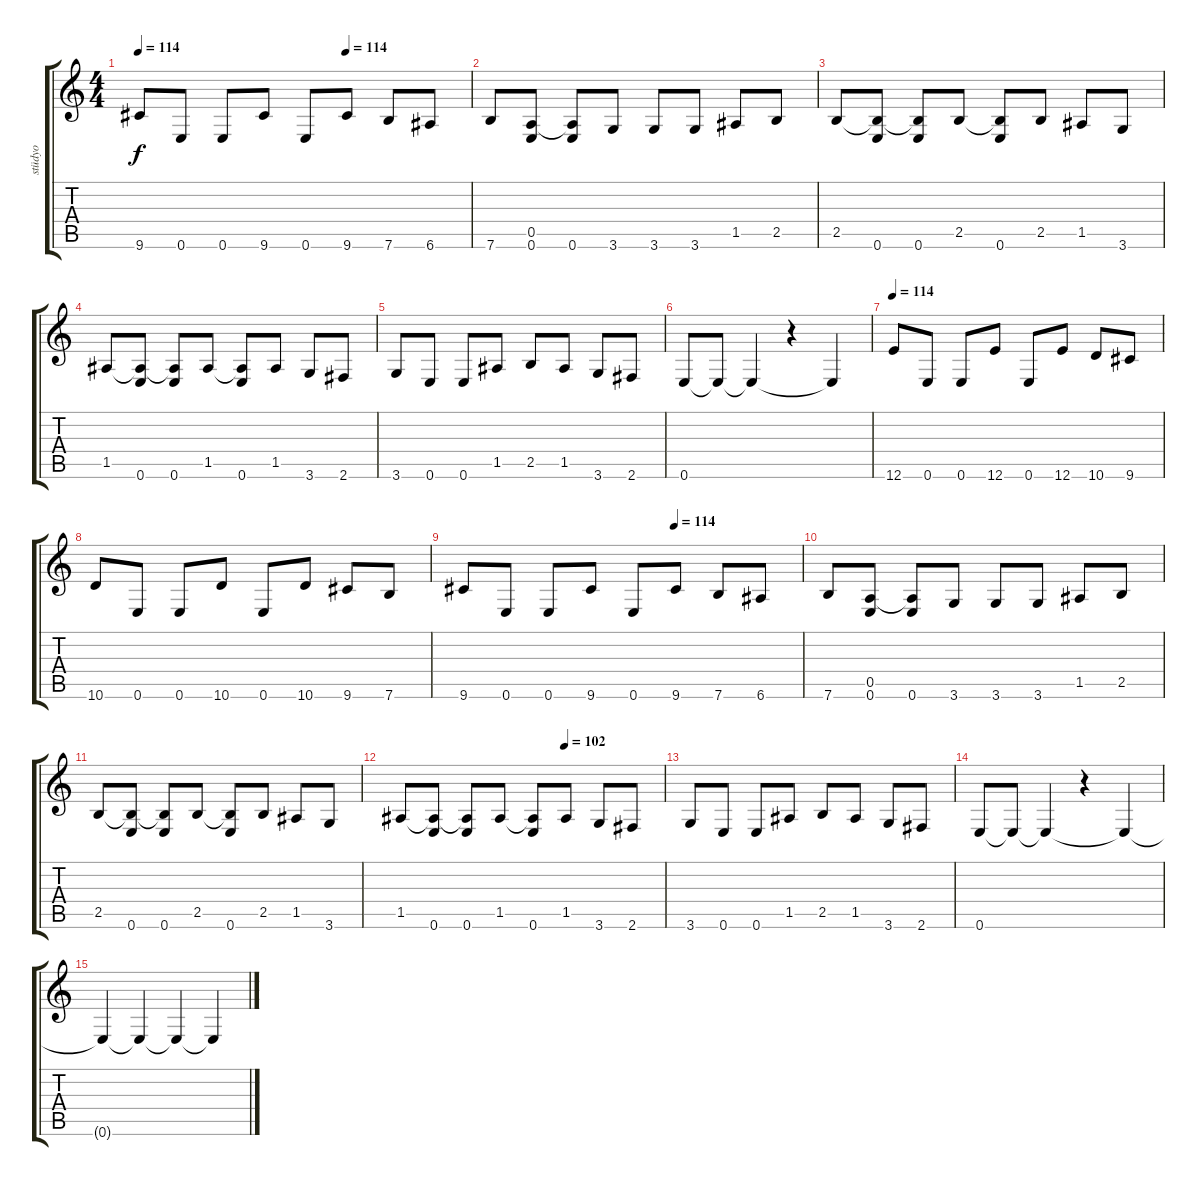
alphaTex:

\track ("stüdyo" "stüdyo") {instrument electricguitarclean}
\staff {score tabs}
\tuning (E4 B3 G3 D3 A2 E2) {hide}
\ts (4 4)
\tempo 114
\tempo (114 0.625)
\clef g2
\ks c
9.6.8{dy f} 0.6.8 0.6.8 9.6.8 0.6.8 9.6.8 7.6.8 6.6.8 |
7.6.8 (0.5 0.6).8 (0.5{t} 0.6).8 3.6.8 3.6.8 3.6.8 1.5.8 2.5.8 |
2.5.8 (2.5{t} 0.6).8 (2.5{t} 0.6).8 2.5.8 (2.5{t} 0.6).8 2.5.8{volume 14} 1.5.8 3.6.8 |
1.5.8 (1.5{t} 0.6).8 (1.5{t} 0.6).8 1.5.8 (1.5{t} 0.6).8 1.5.8 3.6.8 2.6.8 |
3.6.8 0.6.8 0.6.8 1.5.8 2.5.8 1.5.8 3.6.8 2.6.8 |
0.6.8 0.6{t}.8 0.6{t}.4 r.4 0.6{t}.4 |
\tempo 114
12.6.8{volume 14 instrument distortionguitar} 0.6.8 0.6.8 12.6.8 0.6.8 12.6.8 10.6.8 9.6.8 |
10.6.8 0.6.8 0.6.8 10.6.8 0.6.8 10.6.8 9.6.8 7.6.8 |
\tempo (114 0.625)
9.6.8 0.6.8 0.6.8 9.6.8 0.6.8 9.6.8 7.6.8 6.6.8 |
7.6.8 (0.5 0.6).8 (0.5{t} 0.6).8 3.6.8 3.6.8 3.6.8 1.5.8 2.5.8 |
2.5.8 (2.5{t} 0.6).8 (2.5{t} 0.6).8 2.5.8 (2.5{t} 0.6).8 2.5.8 1.5.8 3.6.8 |
\tempo (102 0.625)
1.5.8 (1.5{t} 0.6).8 (1.5{t} 0.6).8 1.5.8 (1.5{t} 0.6).8 1.5.8 3.6.8 2.6.8 |
3.6.8 0.6.8 0.6.8 1.5.8 2.5.8 1.5.8 3.6.8 2.6.8 |
0.6.8 0.6{t}.8 0.6{t}.4 r.4 0.6{t}.4 |
0.6{t}.4 0.6{t}.4 0.6{t}.4 0.6{t}.4
